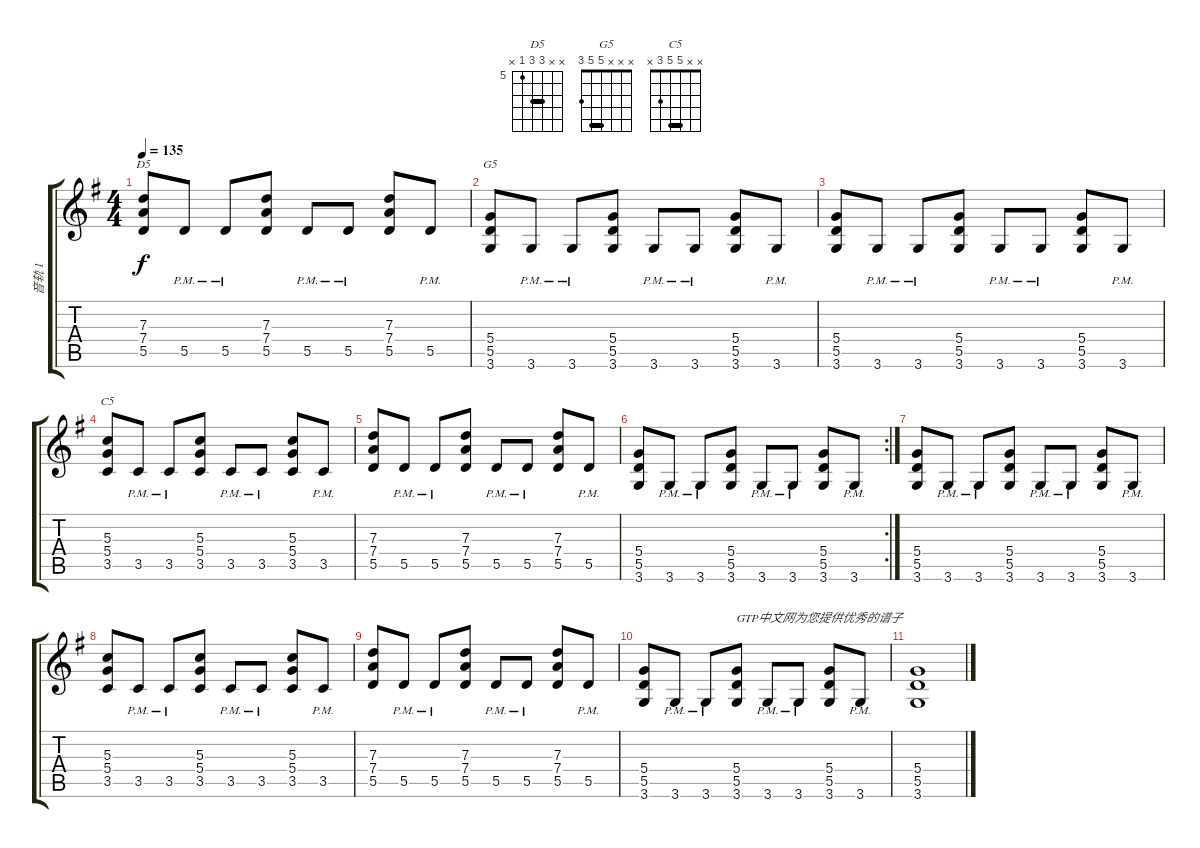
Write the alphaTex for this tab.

\track ("音轨 1" "音轨 1") {instrument overdrivenguitar}
\staff {score tabs}
\tuning (E4 B3 G3 D3 A2 E2) {hide}
\chord ("D5" x x 7 7 5 x) {firstfret 5 barre 7}
\chord ("G5" x x x 5 5 3) {barre 5}
\chord ("C5" x x 5 5 3 x) {barre 5}
\ts (4 4)
\tempo 135
\clef g2
\ks g
(7.3 7.4 5.5).8{ch "D5" dy f} 5.5{pm}.8 5.5{pm}.8 (7.3 7.4 5.5).8 5.5{pm}.8 5.5{pm}.8 (7.3 7.4 5.5).8 5.5{pm}.8 |
(5.4 5.5 3.6).8{ch "G5"} 3.6{pm}.8 3.6{pm}.8 (5.4 5.5 3.6).8 3.6{pm}.8 3.6{pm}.8 (5.4 5.5 3.6).8 3.6{pm}.8 |
(5.4 5.5 3.6).8 3.6{pm}.8 3.6{pm}.8 (5.4 5.5 3.6).8 3.6{pm}.8 3.6{pm}.8 (5.4 5.5 3.6).8 3.6{pm}.8 |
(5.3 5.4 3.5).8{ch "C5"} 3.5{pm}.8 3.5{pm}.8 (5.3 5.4 3.5).8 3.5{pm}.8 3.5{pm}.8 (5.3 5.4 3.5).8 3.5{pm}.8 |
(7.3 7.4 5.5).8 5.5{pm}.8 5.5{pm}.8 (7.3 7.4 5.5).8 5.5{pm}.8 5.5{pm}.8 (7.3 7.4 5.5).8 5.5{pm}.8 |
\rc 2
(5.4 5.5 3.6).8 3.6{pm}.8 3.6{pm}.8 (5.4 5.5 3.6).8 3.6{pm}.8 3.6{pm}.8 (5.4 5.5 3.6).8 3.6{pm}.8 |
(5.4 5.5 3.6).8 3.6{pm}.8 3.6{pm}.8 (5.4 5.5 3.6).8 3.6{pm}.8 3.6{pm}.8 (5.4 5.5 3.6).8 3.6{pm}.8 |
(5.3 5.4 3.5).8 3.5{pm}.8 3.5{pm}.8 (5.3 5.4 3.5).8 3.5{pm}.8 3.5{pm}.8 (5.3 5.4 3.5).8 3.5{pm}.8 |
(7.3 7.4 5.5).8 5.5{pm}.8 5.5{pm}.8 (7.3 7.4 5.5).8 5.5{pm}.8 5.5{pm}.8 (7.3 7.4 5.5).8 5.5{pm}.8 |
(5.4 5.5 3.6).8 3.6{pm}.8 3.6{pm}.8 (5.4 5.5 3.6).8{txt "GTP中文网为您提供优秀的谱子"} 3.6{pm}.8 3.6{pm}.8 (5.4 5.5 3.6).8 3.6{pm}.8 |
(5.4 5.5 3.6).1
